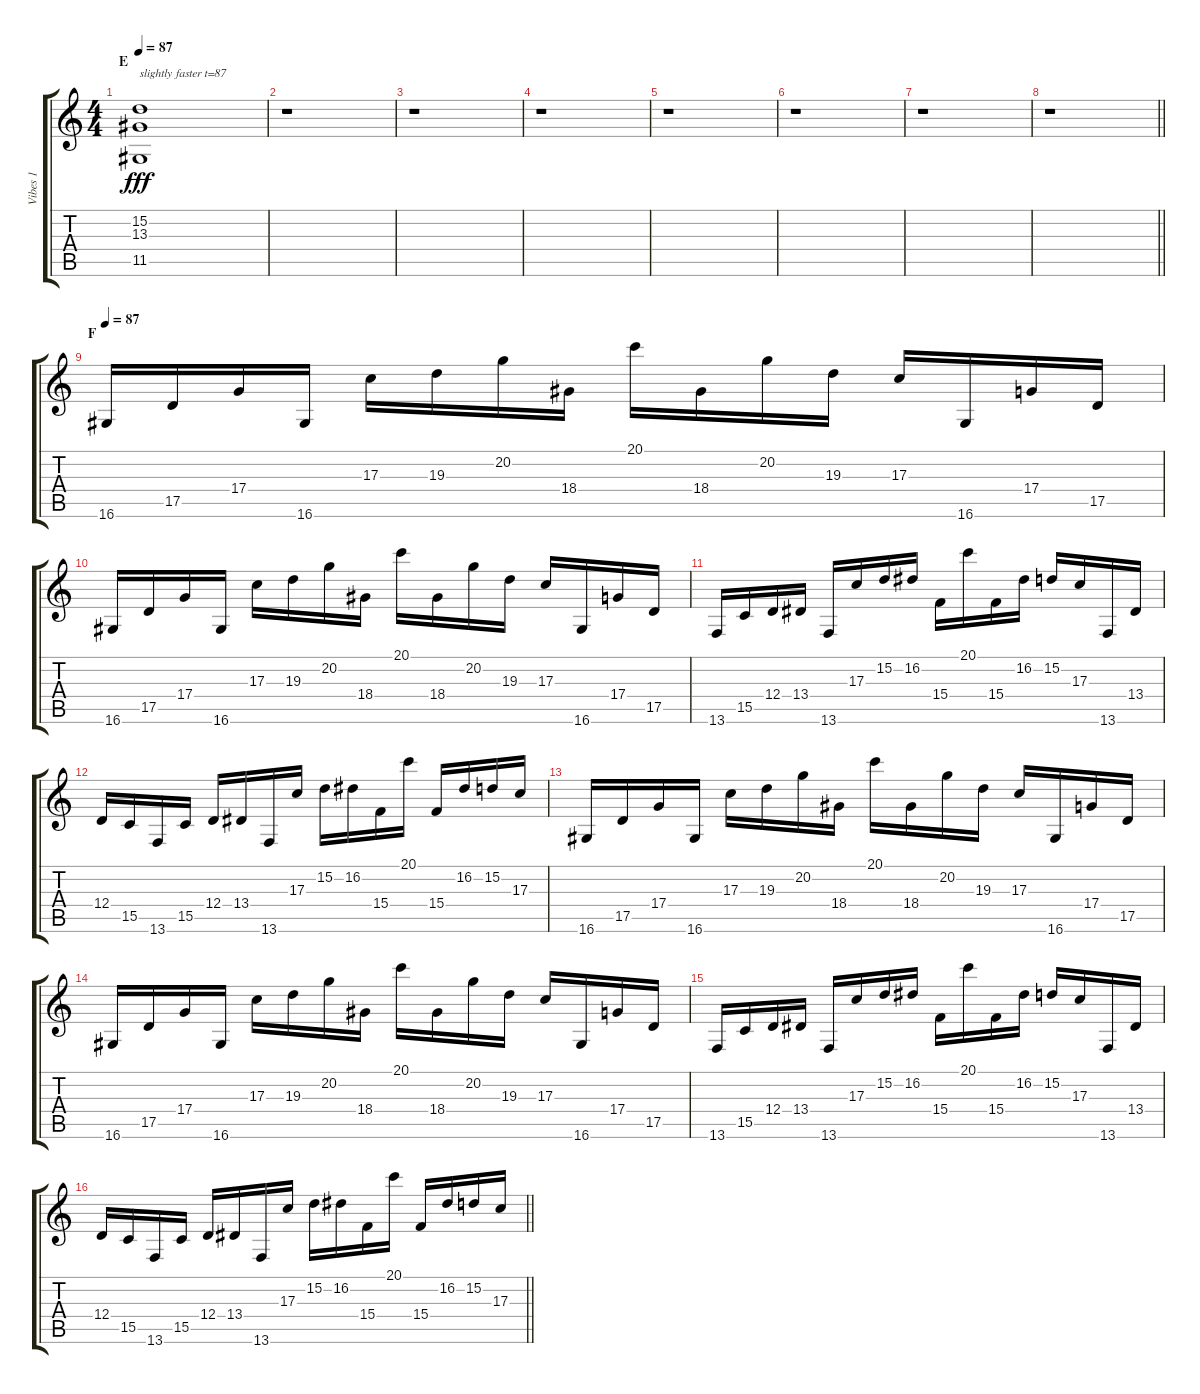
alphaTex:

\track ("Vibes 1" "Vibes 1") {instrument vibraphone}
\staff {score tabs}
\tuning (E4 B3 G3 D3 A2 E2) {hide}
\ts (4 4)
\section ("" "E")
\tempo 87
\clef g2
\ks c
(15.2 13.3 11.5).1{txt "slightly faster t=87" dy fff} |
r.1 |
r.1 |
r.1 |
r.1 |
r.1 |
r.1 |
\barLineRight lightlight
r.1 |
\section ("" "F")
\tempo 87
16.6.16 17.5.16 17.4.16 16.6.16 17.3.16 19.3.16 20.2.16 18.4.16 20.1.16 18.4.16 20.2.16 19.3.16 17.3.16 16.6.16 17.4.16 17.5.16 |
16.6.16 17.5.16 17.4.16 16.6.16 17.3.16 19.3.16 20.2.16 18.4.16 20.1.16 18.4.16 20.2.16 19.3.16 17.3.16 16.6.16 17.4.16 17.5.16 |
13.6.16 15.5.16 12.4.16 13.4.16 13.6.16 17.3.16 15.2.16 16.2.16 15.4.16 20.1.16 15.4.16 16.2.16 15.2.16 17.3.16 13.6.16 13.4.16 |
12.4.16 15.5.16 13.6.16 15.5.16 12.4.16 13.4.16 13.6.16 17.3.16 15.2.16 16.2.16 15.4.16 20.1.16 15.4.16 16.2.16 15.2.16 17.3.16 |
16.6.16 17.5.16 17.4.16 16.6.16 17.3.16 19.3.16 20.2.16 18.4.16 20.1.16 18.4.16 20.2.16 19.3.16 17.3.16 16.6.16 17.4.16 17.5.16 |
16.6.16 17.5.16 17.4.16 16.6.16 17.3.16 19.3.16 20.2.16 18.4.16 20.1.16 18.4.16 20.2.16 19.3.16 17.3.16 16.6.16 17.4.16 17.5.16 |
13.6.16 15.5.16 12.4.16 13.4.16 13.6.16 17.3.16 15.2.16 16.2.16 15.4.16 20.1.16 15.4.16 16.2.16 15.2.16 17.3.16 13.6.16 13.4.16 |
\barLineRight lightlight
12.4.16 15.5.16 13.6.16 15.5.16 12.4.16 13.4.16 13.6.16 17.3.16 15.2.16 16.2.16 15.4.16 20.1.16 15.4.16 16.2.16 15.2.16 17.3.16
